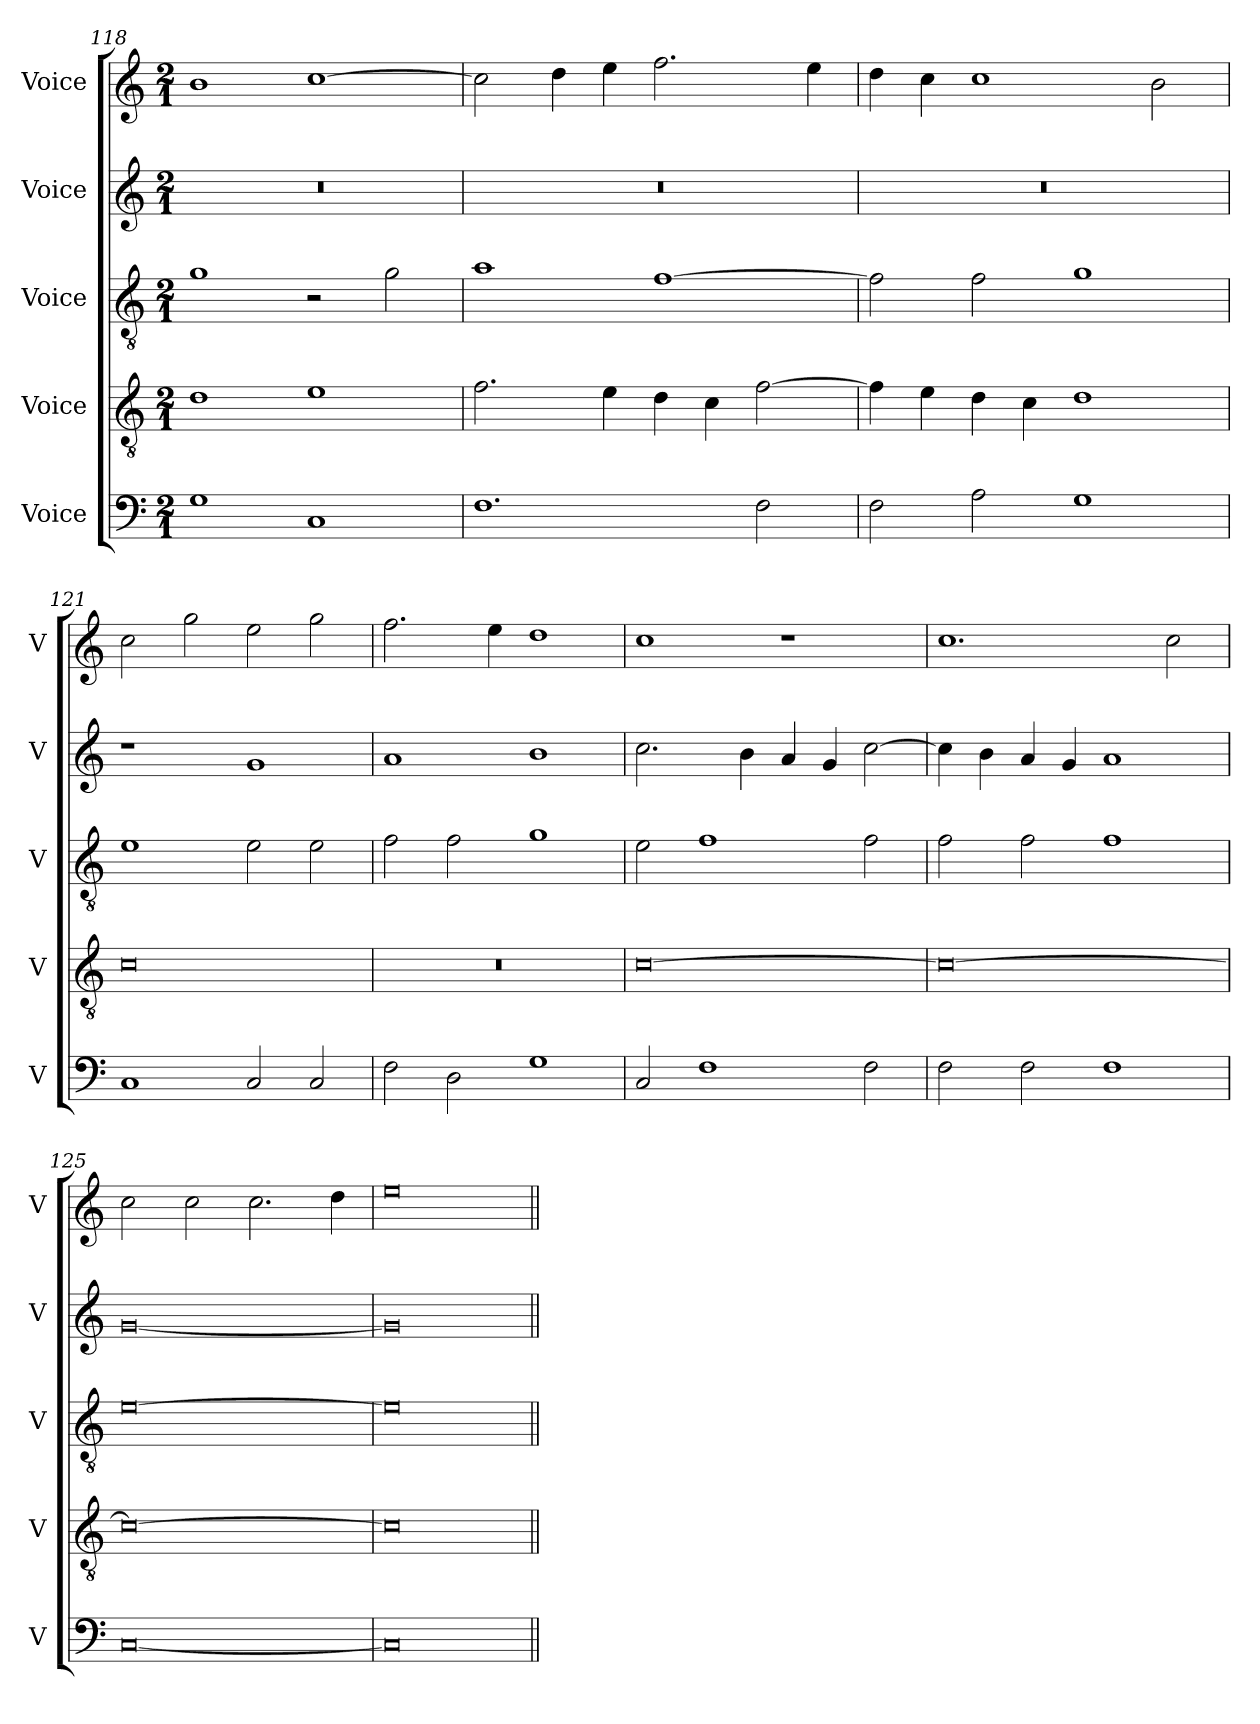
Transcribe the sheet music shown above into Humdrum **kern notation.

**kern	**kern	**kern	**kern	**kern
*part5	*part4	*part3	*part2	*part1
*staff5	*staff4	*staff3	*staff2	*staff1
*I"Voice	*I"Voice	*I"Voice	*I"Voice	*I"Voice
*I'V	*I'V	*I'V	*I'V	*I'V
*clefF4	*clefGv2	*clefGv2	*clefG2	*clefG2
*k[]	*k[]	*k[]	*k[]	*k[]
*M2/1	*M2/1	*M2/1	*M2/1	*M2/1
=118	=118	=118	=118	=118
1G	1d	1g	0r	1b
1C	1e	2r	.	[1cc
.	.	2g\	.	.
!!LO:PB:g=z
=119	=119	=119	=119	=119
1.F	2.f\	1a	0r	2cc\]
.	.	.	.	4dd\
.	4e\	.	.	4ee\
.	4d\	[1f	.	2.ff\
.	4c\	.	.	.
2F\	[2f\	.	.	.
.	.	.	.	4ee\
=120	=120	=120	=120	=120
2F\	4f\]	2f\]	0r	4dd\
.	4e\	.	.	4cc\
2A\	4d\	2f\	.	1cc
.	4c\	.	.	.
1G	1d	1g	.	.
.	.	.	.	2b\
=121	=121	=121	=121	=121
1C	0c	1e	1r	2cc\
.	.	.	.	2gg\
2C/	.	2e\	1g	2ee\
2C/	.	2e\	.	2gg\
=122	=122	=122	=122	=122
2F\	0r	2f\	1a	2.ff\
2D\	.	2f\	.	.
.	.	.	.	4ee\
1G	.	1g	1b	1dd
!!LO:LB:g=z
=123	=123	=123	=123	=123
2C/	[0c	2e\	2.cc\	1cc
1F	.	1f	.	.
.	.	.	4b\	.
.	.	.	4a/	1r
.	.	.	4g/	.
2F\	.	2f\	[2cc\	.
=124	=124	=124	=124	=124
2F\	0c_	2f\	4cc\]	1.cc
.	.	.	4b\	.
2F\	.	2f\	4a/	.
.	.	.	4g/	.
1F	.	1f	1a	.
.	.	.	.	2cc\
=125	=125	=125	=125	=125
[0C	0c_	[0e	[0g	2cc\
.	.	.	.	2cc\
.	.	.	.	2.cc\
.	.	.	.	4dd\
=126	=126	=126	=126	=126
0C]	0c]	0e]	0g]	0ee
=||	=||	=||	=||	=||
*-	*-	*-	*-	*-
